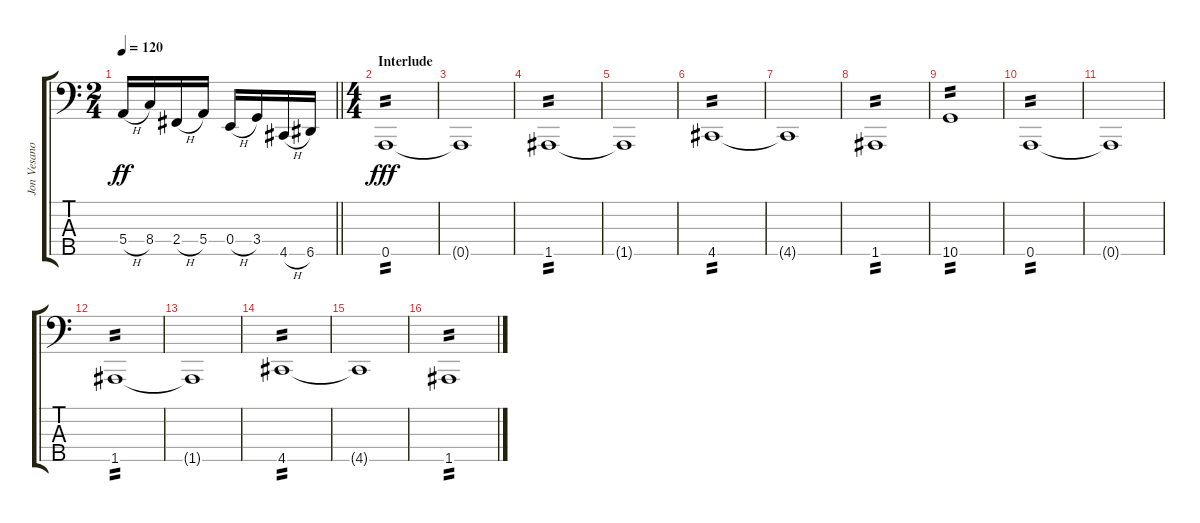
\track ("Jon Vesano" "Jon Vesano") {instrument electricbassfinger}
\staff {score tabs}
\tuning (G2 D2 A1 E1 A0) {hide}
\ts (2 4)
\tempo 120
\clef f4
\barLineRight lightlight
\ks c
5.4{h}.16{dy ff} 8.4.16 2.4{h}.16 5.4.16 0.4{h}.16 3.4.16 4.5{h}.16 6.5.16 |
\ts (4 4)
\section ("" "Interlude")
0.5.1{tp 2 dy fff} |
0.5{t}.1 |
1.5.1{tp 2} |
1.5{t}.1 |
4.5.1{tp 2} |
4.5{t}.1 |
1.5.1{tp 2} |
10.5.1{tp 2} |
0.5.1{tp 2} |
0.5{t}.1 |
1.5.1{tp 2} |
1.5{t}.1 |
4.5.1{tp 2} |
4.5{t}.1 |
1.5.1{tp 2}
